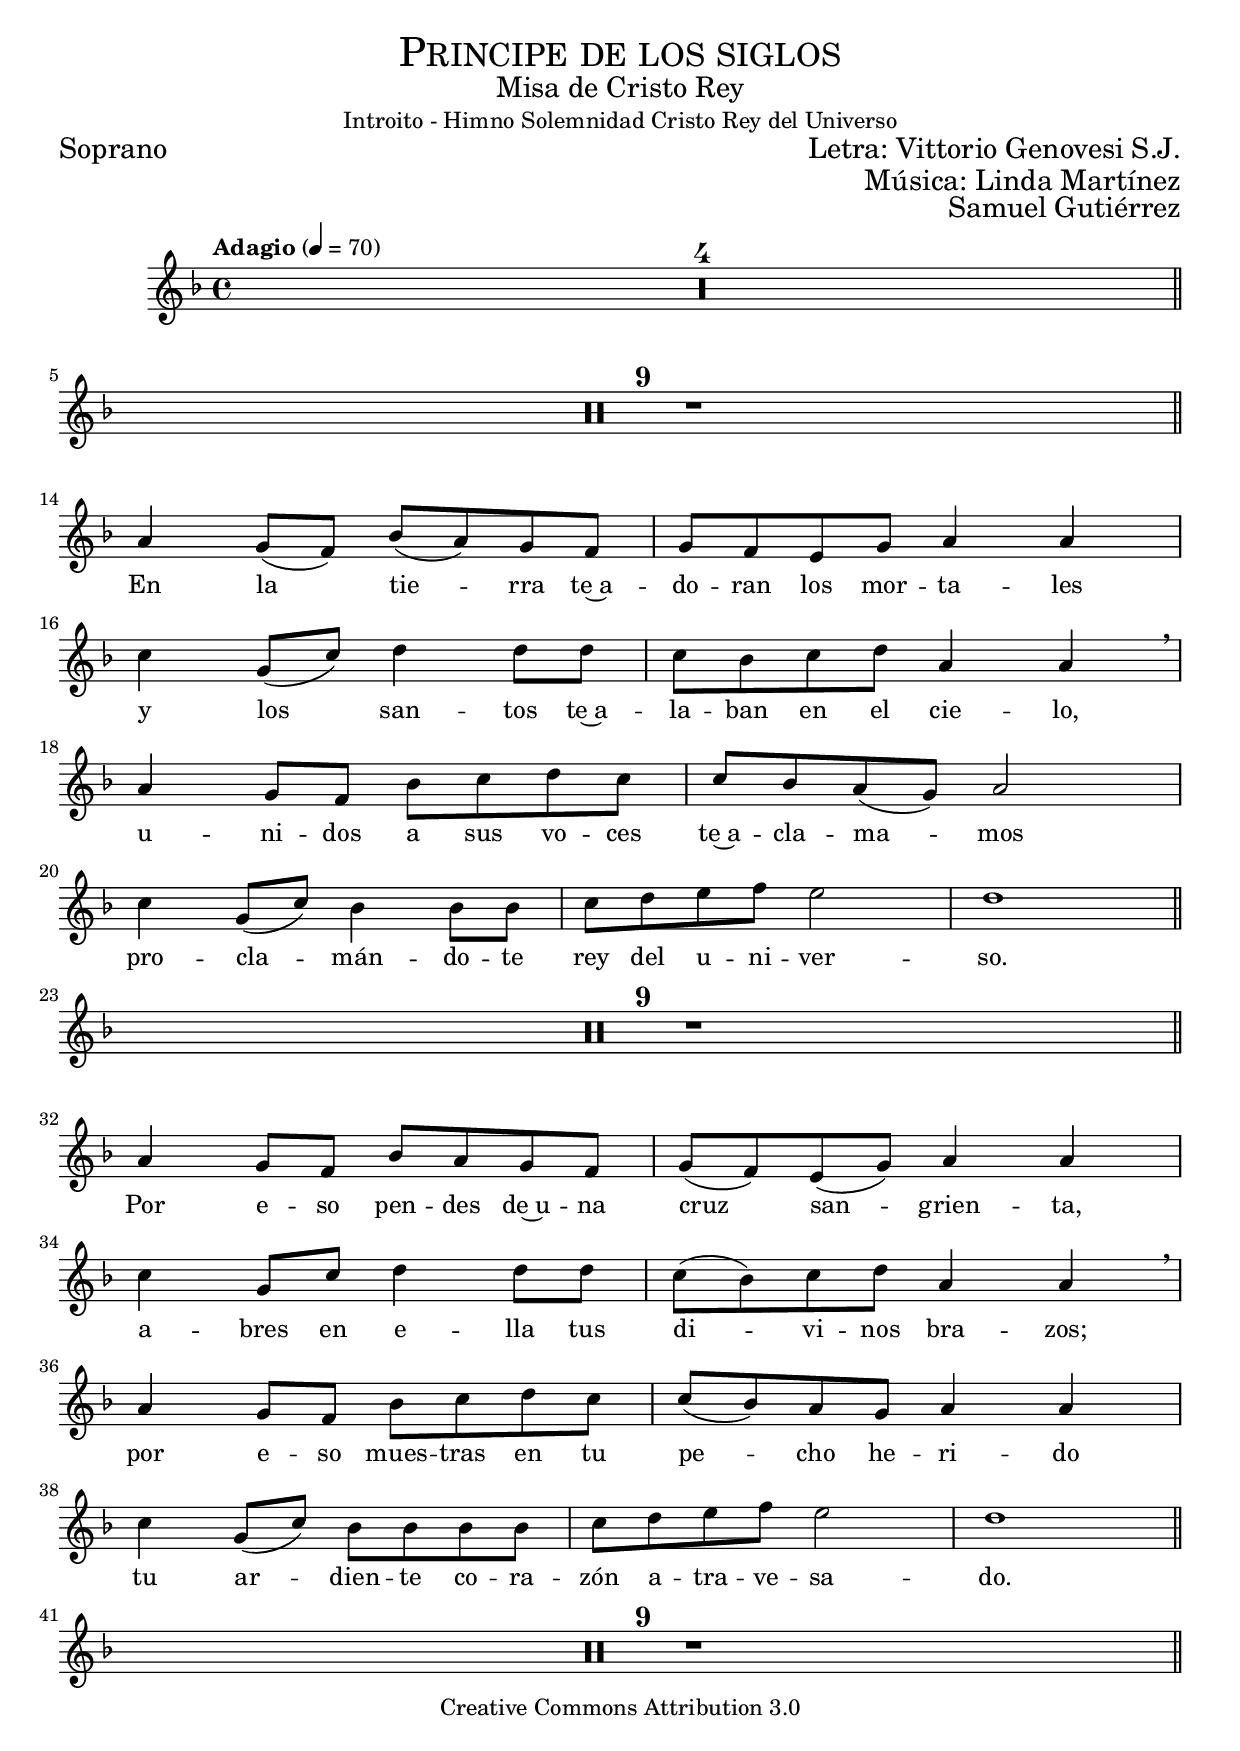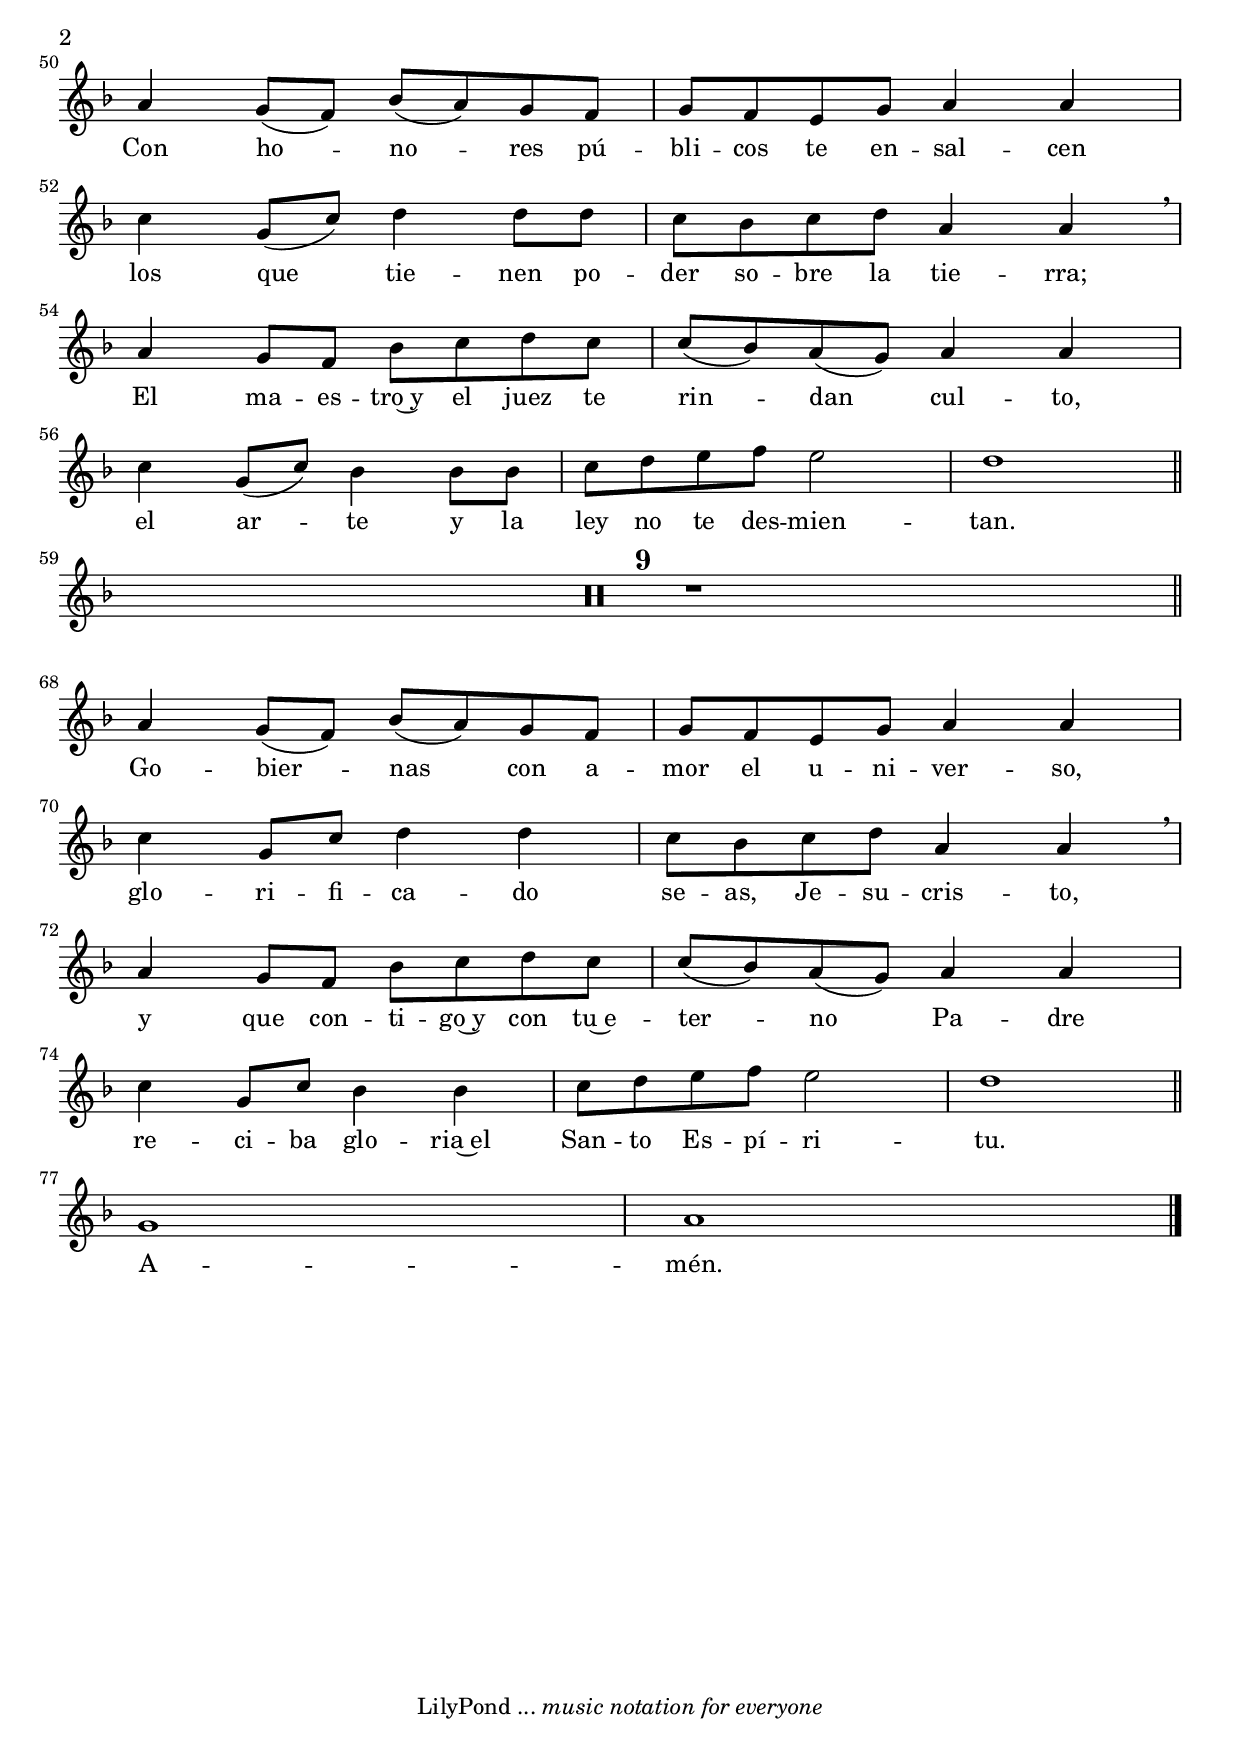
% ****************************************************************
%	Pricipe de los siglos - Melodia inspirada en las composiciones de Mons Marco Frisina
%   	Texto y musica con acompañamiento
%	by serach.sam@
% ****************************************************************
\language "espanol"
\version "2.19.82"

#(set-global-staff-size 19.8)

% --- Cabecera
\markup { \fill-line { \center-column { \fontsize #5 \smallCaps "Principe de los siglos" \fontsize #2 "Misa de Cristo Rey" "Introito - Himno Solemnidad Cristo Rey del Universo" } } }
\markup { \fill-line { \fontsize #2 "Soprano" \right-column { \fontsize #2 "Letra: Vittorio Genovesi S.J." } } }
\markup { \fill-line { " " \center-column { \fontsize #2 "Música: Linda Martínez" } } }
\markup { \fill-line { " " \center-column { \fontsize #2 "Samuel Gutiérrez" } } }
\header {
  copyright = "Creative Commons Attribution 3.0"
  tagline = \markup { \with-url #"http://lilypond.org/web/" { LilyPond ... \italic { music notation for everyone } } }
  breakbefore = ##t
}

% --- Musica

% --- Parametro globales
global = {
  \tempo "Adagio" 4 = 70
  \key re \minor
  \time 4/4
}

Music = \relative do' {
  \compressFullBarRests
  
  R1*4 \bar "||" \break

  R1*9 | \bar "||" \break

  la'4 sol8( fa) sib( la) sol fa |
  sol8 fa mi sol la4 la 		| \break
  do4 sol8( do) re4 re8 re	|
  do8 sib do re la4 la \breathe	| \break
  la4 sol8 fa sib do re do	|
  do8 sib la( sol) la2 		| \break
  do4 sol8( do) sib4 sib8 sib	|
  do8 re mi fa mi2 		|
  re1 				| \bar "||" \break

  R1*9 | \bar "||" \break

  la4 sol8 fa sib la sol fa 	|
  sol8( fa) mi( sol) la4 la	| \break
  do4 sol8 do re4 re8 re		|
  do8( sib) do re la4 la \breathe| \break
  la4 sol8 fa sib do re do	|
  do8( sib) la sol la4 la 	| \break
  do4 sol8( do) sib sib sib8 sib	|
  do8 re mi fa mi2 		|
  re1 				| \bar "||" \break

  R1*9 | \bar "||" \break

  la4 sol8( fa) sib( la) sol fa  |
  sol8 fa mi sol la4 la 		| \break
  do4 sol8( do) re4 re8 re	|
  do8 sib do re la4 la \breathe	| \break
  la4 sol8 fa sib do re do	|
  do8( sib) la( sol) la4 la 	| \break
  do4 sol8( do) sib4 sib8 sib	|
  do8 re mi fa mi2 		|
  re1 				| \bar "||" \break

  R1*9 | \bar "||" \break

  la4 sol8( fa) sib( la) sol fa  |
  sol8 fa mi sol la4 la		| \break
  do4 sol8 do re4 re		|
  do8 sib do re la4 la \breathe	| \break
  la4 sol8 fa sib do re do	|
  do8( sib) la( sol) la4 la	| \break
  do4 sol8 do sib4 sib		|
  do8 re mi fa mi2 		|
  re1 				| \bar "||" \break

  sol,1 				|
  la1				|

  \bar "|."
}
Words = \lyricmode {
  En la tie -- rra te~a -- do -- ran los mor -- ta -- les
  y los san -- tos te~a -- la -- ban en el cie -- lo,
  u -- ni -- dos a sus vo -- ces te~a -- cla -- ma -- mos
  pro -- cla -- mán -- do -- te rey del u -- ni -- ver -- so.

  Por e -- so pen -- des de~u -- na cruz san -- grien -- ta,
  a -- bres en e -- lla tus di -- vi -- nos bra -- zos;
  por e -- so mues -- tras en tu pe -- cho he -- ri -- do
  tu ar -- dien -- te co -- ra -- zón a -- tra -- ve -- sa -- do.

  Con ho -- no -- res pú -- bli -- cos te en -- sal -- cen
  los que tie -- nen po -- der so -- bre la tie -- rra;
  El ma -- es -- tro~y el juez te rin -- dan  cul -- to,
  el ar -- te y la ley no te des -- mien -- tan.

  Go -- bier -- nas con a -- mor el u -- ni -- ver -- so,
  glo -- ri -- fi -- ca -- do se -- as, Je -- su -- cris -- to,
  y que con -- ti -- go~y con tu~e -- ter -- no Pa -- dre
  re -- ci -- ba glo -- ria~el San -- to Es -- pí -- ri -- tu.

  A -- mén.
}

% --- acordes
armonias = \new ChordNames {
  \chordmode {
    \italianChords
    re1:m sib2 do re1:m R1

    s2 sib2 do2 re2:m
    do2 sib2 do2 la2:m
    re2:m sib2 do2 re2:m
    do2 sib2 do2 la2:m re1:m

    s2 sib2 do2 re2:m
    do2 sib2 do2 la2:m
    re2:m sib2 do2 re2:m
    do2 sib2 do2 la2:m re1:m

    s2 sib2 do2 re2:m
    do2 sib2 do2 la2:m
    re2:m sib2 do2 re2:m
    do2 sib2 do2 la2:m re1:m

    s2 sib2 do2 re2:m
    do2 sib2 do2 la2:m
    re2:m sib2 do2 re2:m
    do2 sib2 do2 la2:m re1:m

    s2 sib2 do2 re2:m
    do2 sib2 do2 la2:m
    re2:m sib2 do2 re2:m
    do2 sib2 do2 la2:m re1:m

    s2 sib2 do2 re2:m
    do2 sib2 do2 la2:m
    re2:m sib2 do2 re2:m
    do2 sib2 do2 la2:m re1:m

    s2 sib2 do2 re2:m
    do2 sib2 do2 la2:m
    re2:m sib2 do2 re2:m
    do2 sib2 do2 la2:m re1:m

    s2 sib2 do2 re2:m
    do2 sib2 do2 la2:m
    re2:m sib2 do2 re2:m
    do2 sib2 do2 la2:m re1:m

    do1 re1:m
  }
}

\score {
  <<
    %\armonias
    \new Voice = "melodia" <<
      \set Staff.midiInstrument = #"choir aahs"
      \set Staff.midiMaximumVolume = #1.5
      \global \Music
    >>
    \new Lyrics = "melodia"
    \context Lyrics = "melodia" \lyricsto "melodia" \Words
  >>
  \midi { }
  \layout { }
}

% --- Musica
\paper{
  #(set-default-paper-size "letter")
}
